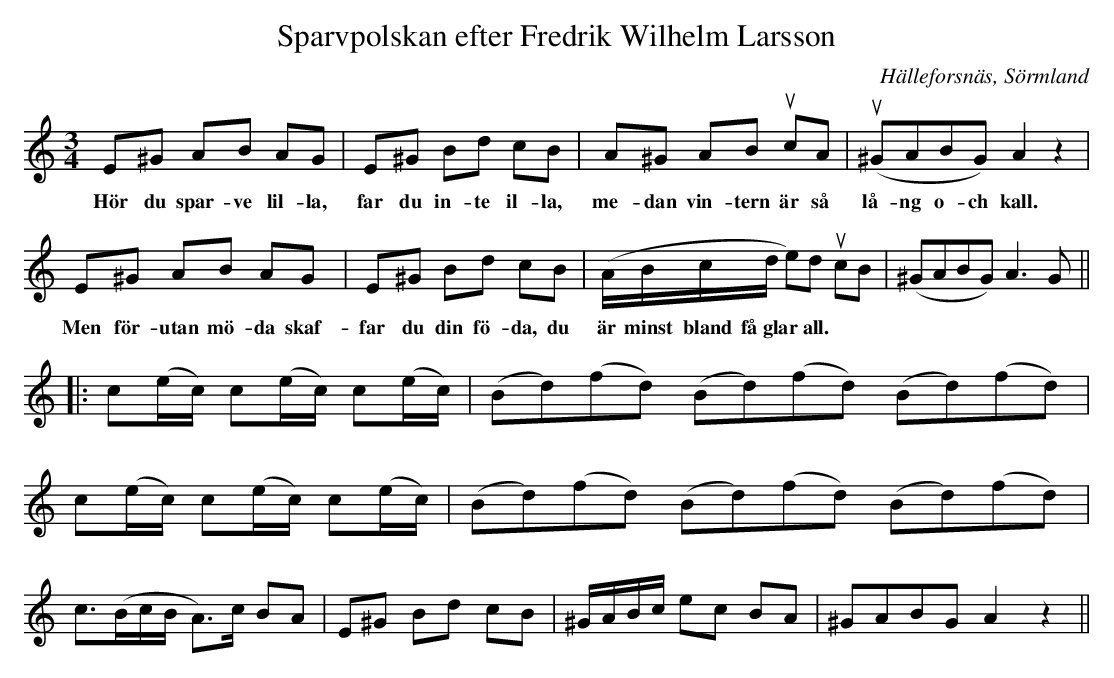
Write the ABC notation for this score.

X:1
T:Sparvpolskan efter Fredrik Wilhelm Larsson
O:Hälleforsnäs, Sörmland
M:3/4
L:1/8
K:Am
E^G AB AG | E^G Bd cB | A^G AB ucA | (u^GABG) A2 z2 |
w: Hör du spar-ve lil-la, far du in-te il-la, me-dan vin-tern är så lå-ng o-ch kall.
E^G AB AG | E^G Bd cB | (A/B/c/d/ e)d ucB | (^GABG) A2>G2 ||
w: Men för-utan mö-da skaf-far du din fö-da, du är minst bland få~glar~all.
|: c(e/c/) c(e/c/) c(e/c/) | (Bd)(fd) (Bd)(fd) (Bd)(fd) |
   c(e/c/) c(e/c/) c(e/c/) | (Bd)(fd) (Bd)(fd) (Bd)(fd) |
   c3/2(B/c/B/ A>)c BA | E^G Bd cB | ^G/A/B/c/ ec BA | ^GABG A2 z2 ||
